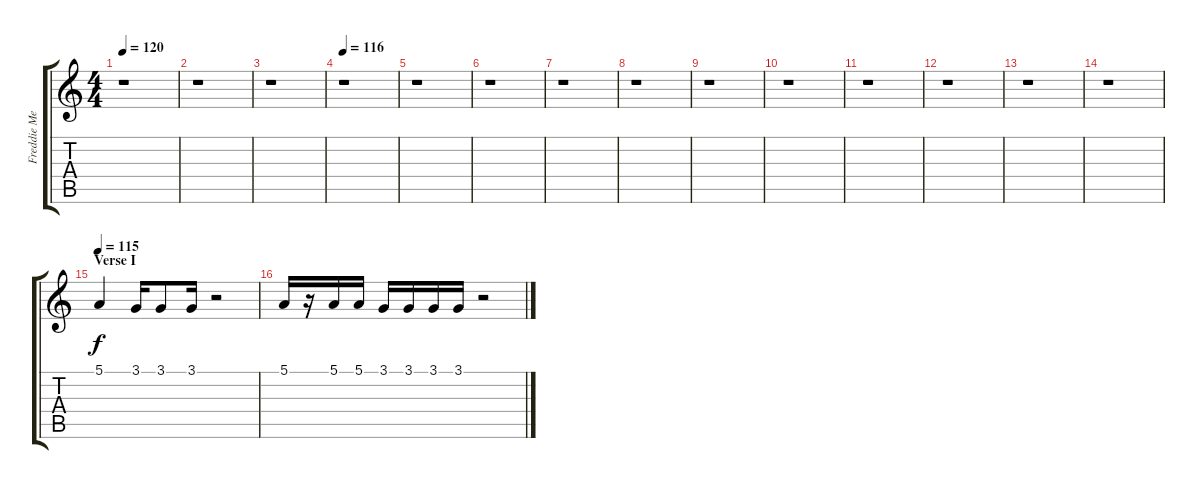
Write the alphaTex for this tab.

\track ("Freddie Mercury" "Freddie Me") {instrument lead6voice}
\staff {score tabs}
\tuning (E4 B3 G3 D3 A2 E2) {hide}
\ts (4 4)
\tempo 120
\tempo 115
\tempo 120
\clef g2
\ks c
r.1{dy f instrument lead6voice} |
r.1 |
r.1 |
\tempo 116
r.1 |
r.1 |
r.1 |
r.1 |
r.1 |
r.1 |
r.1 |
r.1 |
r.1 |
r.1 |
r.1 |
\section ("" "Verse I")
\tempo 115
5.1.4 3.1.16 3.1.8 3.1.16 r.2 |
5.1.16 r.16 5.1.16 5.1.16 3.1.16 3.1.16 3.1.16 3.1.16 r.2
